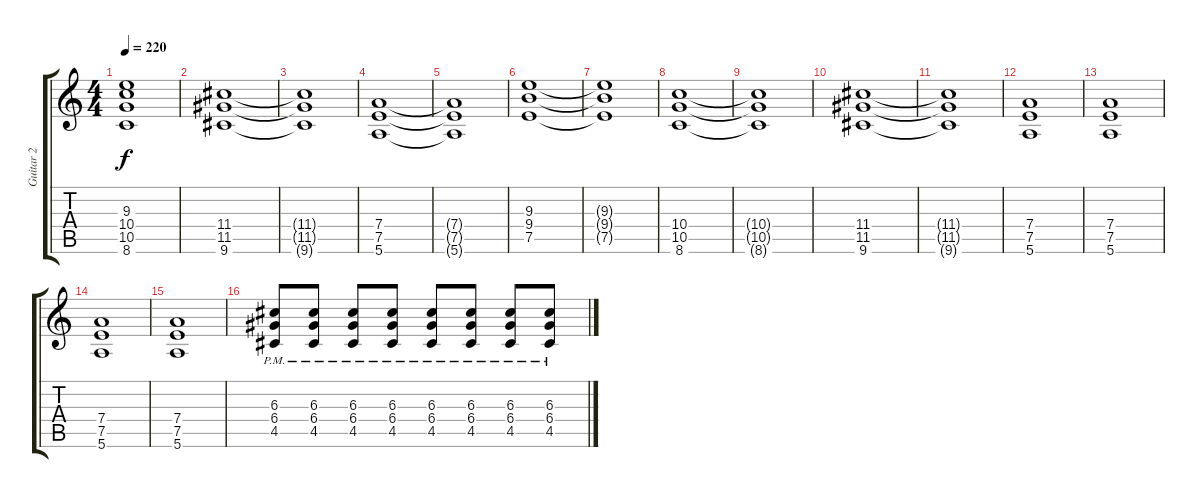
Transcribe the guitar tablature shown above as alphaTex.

\track ("Guitar 2" "Guitar 2") {instrument distortionguitar}
\staff {score tabs}
\tuning (E4 B3 G3 D3 A2 E2) {hide}
\ts (4 4)
\tempo 220
\clef g2
\ks c
(9.3{t} 10.4{t} 10.5{t} 8.6{t}).1{dy f} |
(11.4 11.5 9.6).1 |
(11.4{t} 11.5{t} 9.6{t}).1 |
(7.4 7.5 5.6).1 |
(7.4{t} 7.5{t} 5.6{t}).1 |
(9.3 9.4 7.5).1 |
(9.3{t} 9.4{t} 7.5{t}).1 |
(10.4 10.5 8.6).1 |
(10.4{t} 10.5{t} 8.6{t}).1 |
(11.4 11.5 9.6).1 |
(11.4{t} 11.5{t} 9.6{t}).1 |
(7.4 7.5 5.6).1 |
(7.4 7.5 5.6).1 |
(7.4 7.5 5.6).1 |
(7.4 7.5 5.6).1 |
(6.3{pm} 6.4{pm} 4.5{pm}).8 (6.3{pm} 6.4{pm} 4.5{pm}).8 (6.3{pm} 6.4{pm} 4.5{pm}).8 (6.3{pm} 6.4{pm} 4.5{pm}).8 (6.3{pm} 6.4{pm} 4.5{pm}).8 (6.3{pm} 6.4{pm} 4.5{pm}).8 (6.3{pm} 6.4{pm} 4.5{pm}).8 (6.3{pm} 6.4{pm} 4.5{pm}).8
